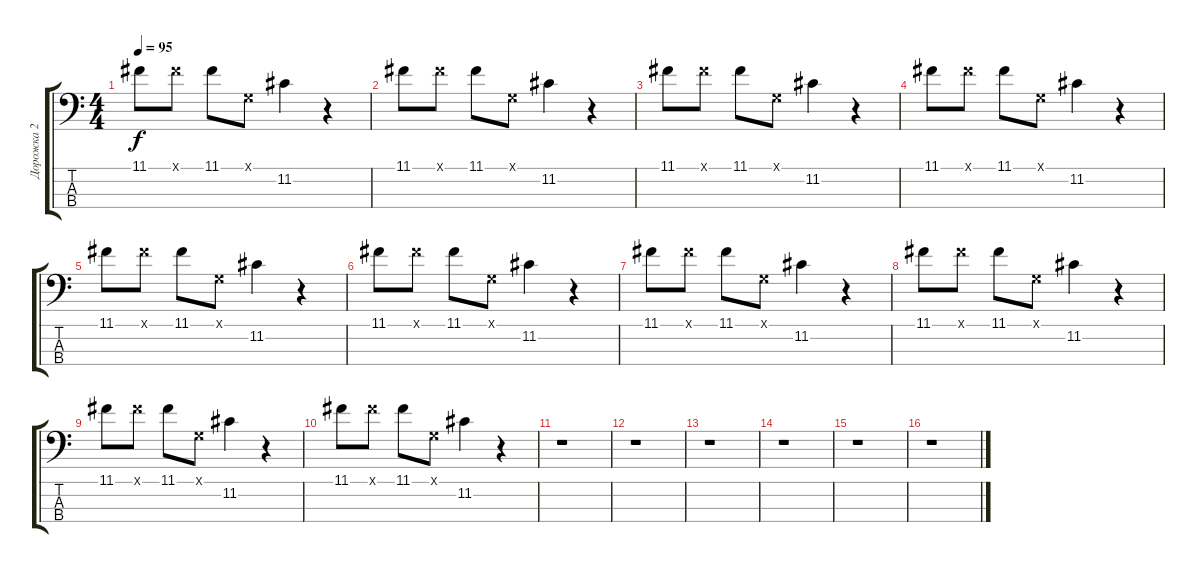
\track ("Дорожка 2" "Дорожка 2") {instrument electricbassfinger}
\staff {score tabs}
\tuning (G2 D2 A1 E1) {hide}
\ts (4 4)
\tempo 95
\clef f4
\ks c
11.1.8{dy f} 11.1{x}.8 11.1.8 0.1{x}.8 11.2.4 r.4 |
11.1.8 11.1{x}.8 11.1.8 0.1{x}.8 11.2.4 r.4 |
11.1.8 11.1{x}.8 11.1.8 0.1{x}.8 11.2.4 r.4 |
11.1.8 11.1{x}.8 11.1.8 0.1{x}.8 11.2.4 r.4 |
11.1.8 11.1{x}.8 11.1.8 0.1{x}.8 11.2.4 r.4 |
11.1.8 11.1{x}.8 11.1.8 0.1{x}.8 11.2.4 r.4 |
11.1.8 11.1{x}.8 11.1.8 0.1{x}.8 11.2.4 r.4 |
11.1.8 11.1{x}.8 11.1.8 0.1{x}.8 11.2.4 r.4 |
11.1.8 11.1{x}.8 11.1.8 0.1{x}.8 11.2.4 r.4 |
11.1.8 11.1{x}.8 11.1.8 0.1{x}.8 11.2.4 r.4 |
r.1 |
r.1 |
r.1 |
r.1 |
r.1 |
r.1
